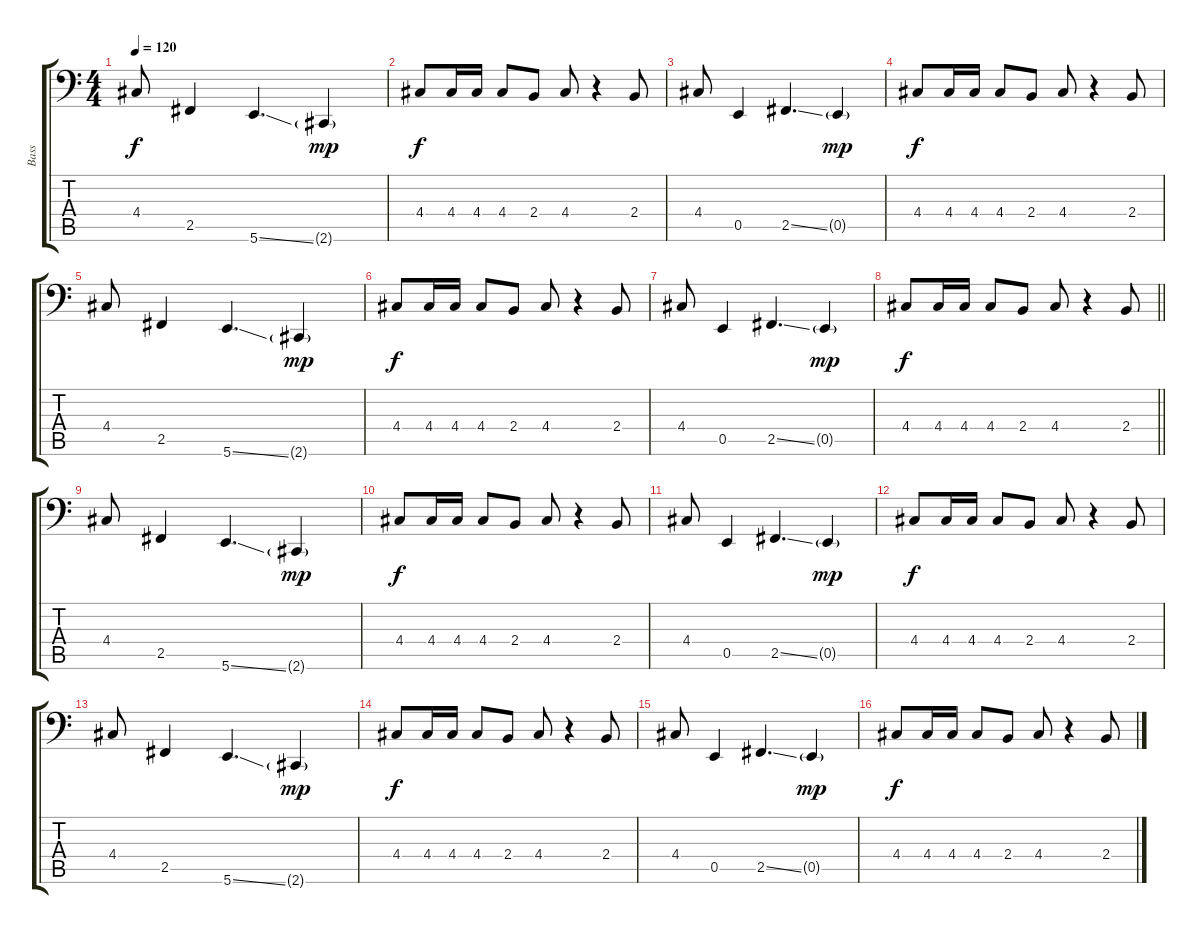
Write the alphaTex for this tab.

\track ("Bass" "Bass") {instrument electricbassfinger}
\staff {score tabs}
\tuning (C3 G2 D2 A1 E1 B0) {hide}
\ts (4 4)
\tempo 120
\clef f4
\ks c
4.4.8{dy f} 2.5.4 5.6{ss}.4{d} 2.6{g}.4{dy mp} |
4.4.8{dy f} 4.4.16 4.4.16 4.4.8 2.4.8 4.4.8 r.4 2.4.8 |
4.4.8 0.5.4 2.5{ss}.4{d} 0.5{g}.4{dy mp} |
4.4.8{dy f} 4.4.16 4.4.16 4.4.8 2.4.8 4.4.8 r.4 2.4.8 |
4.4.8 2.5.4 5.6{ss}.4{d} 2.6{g}.4{dy mp} |
4.4.8{dy f} 4.4.16 4.4.16 4.4.8 2.4.8 4.4.8 r.4 2.4.8 |
4.4.8 0.5.4 2.5{ss}.4{d} 0.5{g}.4{dy mp} |
\barLineRight lightlight
4.4.8{dy f} 4.4.16 4.4.16 4.4.8 2.4.8 4.4.8 r.4 2.4.8 |
4.4.8 2.5.4 5.6{ss}.4{d} 2.6{g}.4{dy mp} |
4.4.8{dy f} 4.4.16 4.4.16 4.4.8 2.4.8 4.4.8 r.4 2.4.8 |
4.4.8 0.5.4 2.5{ss}.4{d} 0.5{g}.4{dy mp} |
4.4.8{dy f} 4.4.16 4.4.16 4.4.8 2.4.8 4.4.8 r.4 2.4.8 |
4.4.8 2.5.4 5.6{ss}.4{d} 2.6{g}.4{dy mp} |
4.4.8{dy f} 4.4.16 4.4.16 4.4.8 2.4.8 4.4.8 r.4 2.4.8 |
4.4.8 0.5.4 2.5{ss}.4{d} 0.5{g}.4{dy mp} |
4.4.8{dy f} 4.4.16 4.4.16 4.4.8 2.4.8 4.4.8 r.4 2.4.8
